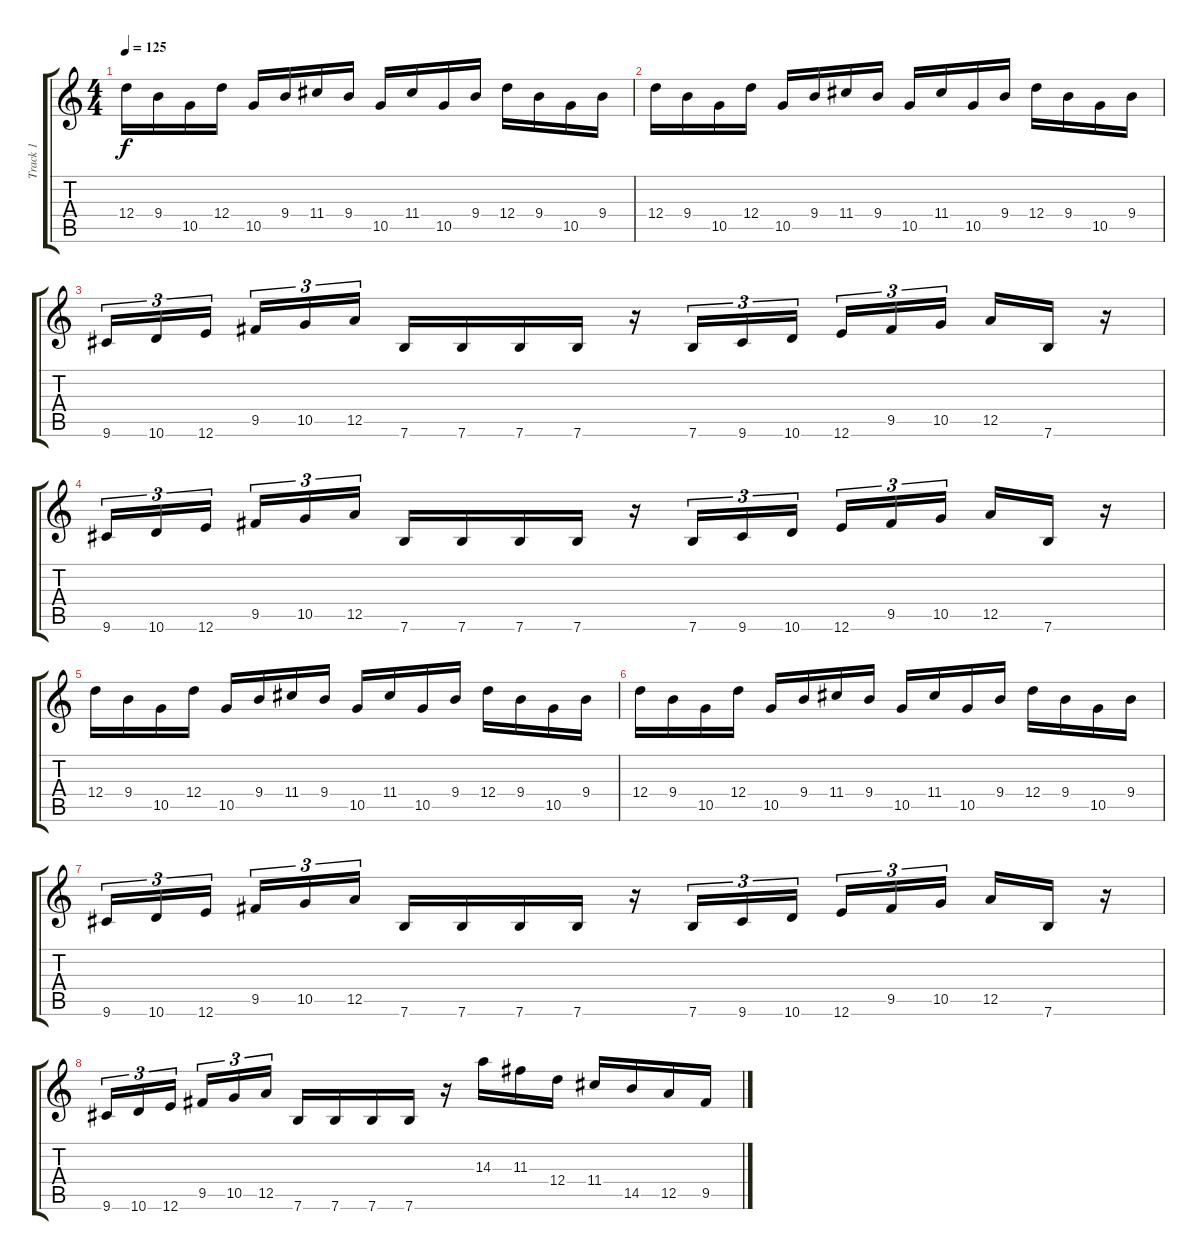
\track ("Track 1" "Track 1") {instrument overdrivenguitar}
\staff {score tabs}
\tuning (E4 B3 G3 D3 A2 E2) {hide}
\ts (4 4)
\tempo 125
\clef g2
\ks c
12.4.16{dy f} 9.4.16 10.5.16 12.4.16 10.5.16 9.4.16 11.4.16 9.4.16 10.5.16 11.4.16 10.5.16 9.4.16 12.4.16 9.4.16 10.5.16 9.4.16 |
12.4.16 9.4.16 10.5.16 12.4.16 10.5.16 9.4.16 11.4.16 9.4.16 10.5.16 11.4.16 10.5.16 9.4.16 12.4.16 9.4.16 10.5.16 9.4.16 |
9.6.16{tu (3 2)} 10.6.16{tu (3 2)} 12.6.16{tu (3 2) beam splitsecondary} 9.5.16{tu (3 2)} 10.5.16{tu (3 2)} 12.5.16{tu (3 2)} 7.6.16 7.6.16 7.6.16 7.6.16 r.16 7.6.16{tu (3 2)} 9.6.16{tu (3 2)} 10.6.16{tu (3 2) beam splitsecondary} 12.6.16{tu (3 2)} 9.5.16{tu (3 2)} 10.5.16{tu (3 2) beam splitsecondary} 12.5.16 7.6.16 r.16 |
9.6.16{tu (3 2)} 10.6.16{tu (3 2)} 12.6.16{tu (3 2) beam splitsecondary} 9.5.16{tu (3 2)} 10.5.16{tu (3 2)} 12.5.16{tu (3 2)} 7.6.16 7.6.16 7.6.16 7.6.16 r.16 7.6.16{tu (3 2)} 9.6.16{tu (3 2)} 10.6.16{tu (3 2) beam splitsecondary} 12.6.16{tu (3 2)} 9.5.16{tu (3 2)} 10.5.16{tu (3 2) beam splitsecondary} 12.5.16 7.6.16 r.16 |
12.4.16 9.4.16 10.5.16 12.4.16 10.5.16 9.4.16 11.4.16 9.4.16 10.5.16 11.4.16 10.5.16 9.4.16 12.4.16 9.4.16 10.5.16 9.4.16 |
12.4.16 9.4.16 10.5.16 12.4.16 10.5.16 9.4.16 11.4.16 9.4.16 10.5.16 11.4.16 10.5.16 9.4.16 12.4.16 9.4.16 10.5.16 9.4.16 |
9.6.16{tu (3 2)} 10.6.16{tu (3 2)} 12.6.16{tu (3 2) beam splitsecondary} 9.5.16{tu (3 2)} 10.5.16{tu (3 2)} 12.5.16{tu (3 2)} 7.6.16 7.6.16 7.6.16 7.6.16 r.16 7.6.16{tu (3 2)} 9.6.16{tu (3 2)} 10.6.16{tu (3 2) beam splitsecondary} 12.6.16{tu (3 2)} 9.5.16{tu (3 2)} 10.5.16{tu (3 2) beam splitsecondary} 12.5.16 7.6.16 r.16 |
9.6.16{tu (3 2)} 10.6.16{tu (3 2)} 12.6.16{tu (3 2) beam splitsecondary} 9.5.16{tu (3 2)} 10.5.16{tu (3 2)} 12.5.16{tu (3 2)} 7.6.16 7.6.16 7.6.16 7.6.16 r.16 14.3.16 11.3.16 12.4.16 11.4.16 14.5.16 12.5.16 9.5.16
